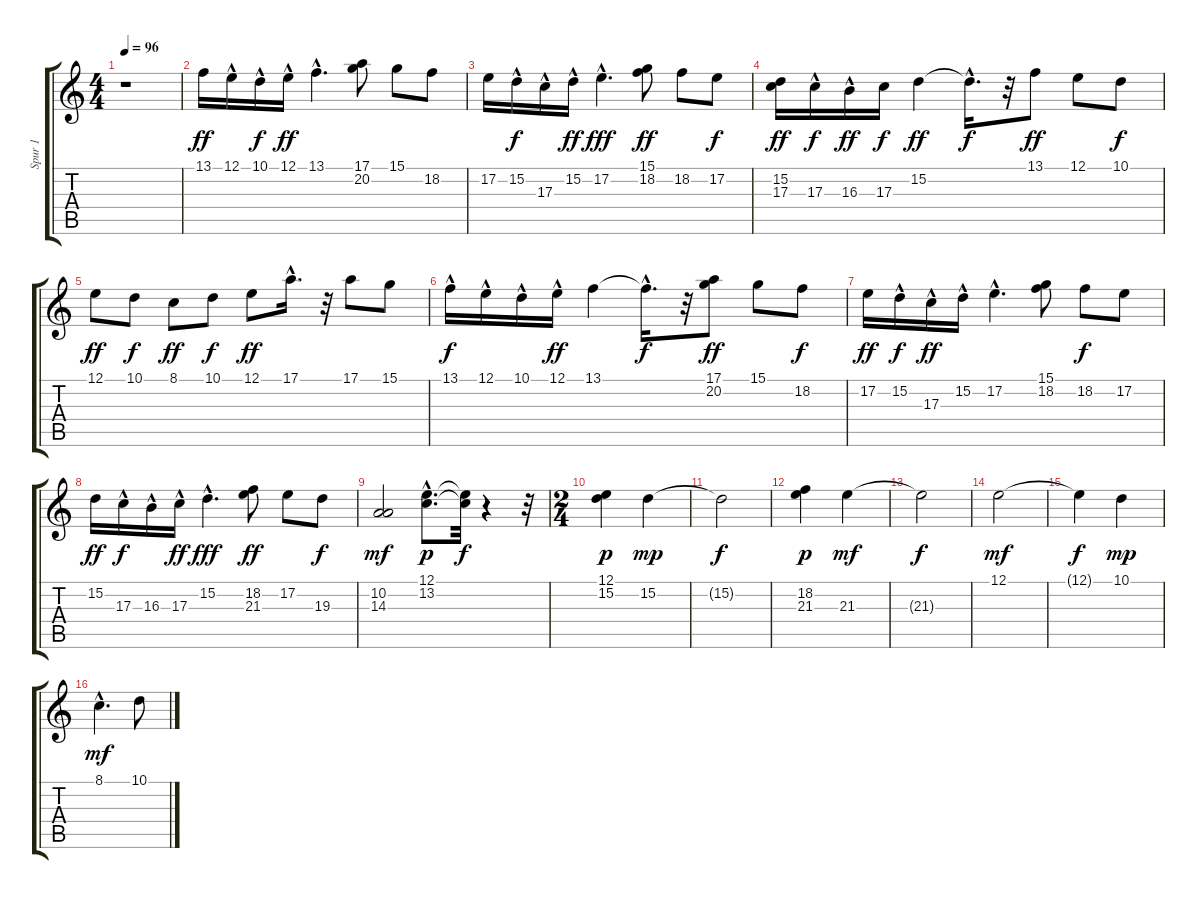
\track ("Spur 1" "Spur 1") {instrument accordion}
\staff {score tabs}
\tuning (E4 B3 G3 D3 A2 E2) {hide}
\ts (4 4)
\tempo 96
\clef g2
\ks c
r.1{dy ff instrument accordion} |
13.1.16{instrument accordion} 12.1{hac}.16 10.1{hac}.16{dy f} 12.1{hac}.16{dy ff} 13.1{hac}.4{d} (17.1 20.2).8 15.1.8 18.2.8 |
17.2.16 15.2{hac}.16{dy f} 17.3{hac}.16 15.2{hac}.16{dy ff} 17.2{hac}.4{d dy fff} (15.1 18.2).8{dy ff} 18.2.8 17.2.8{dy f} |
(15.2 17.3).16{dy ff instrument accordion} 17.3{hac}.16{dy f} 16.3{hac}.16{dy ff} 17.3.16{dy f} 15.2.4{dy ff} 15.2{hac t}.16{d dy f} r.32 13.1.8{dy ff} 12.1.8 10.1.8{dy f} |
12.1.8{dy ff} 10.1.8{dy f} 8.1.8{dy ff} 10.1.8{dy f} 12.1.8{dy ff} 17.1{hac}.16{d} r.32 17.1.8 15.1.8 |
13.1{hac}.16{dy f instrument accordion} 12.1{hac}.16 10.1{hac}.16 12.1{hac}.16{dy ff} 13.1.4 13.1{hac t}.16{d dy f} r.32 (17.1 20.2).8{dy ff} 15.1.8 18.2.8{dy f} |
17.2.16{dy ff} 15.2{hac}.16{dy f} 17.3{hac}.16{dy ff} 15.2{hac}.16 17.2{hac}.4{d} (15.1 18.2).8 18.2.8{dy f} 17.2.8 |
15.2.16{dy ff} 17.3{hac}.16{dy f} 16.3{hac}.16 17.3{hac}.16{dy ff} 15.2{hac}.4{d dy fff} (18.2 21.3).8{dy ff} 17.2.8 19.3.8{dy f} |
(10.2 14.3).2{dy mf instrument accordion} (12.1{hac} 13.2{hac}).8{d dy p} (12.1{t} 13.2{t}).32{dy f} r.4 r.32 |
\ts (2 4)
(12.1 15.2).4{dy p} 15.2.4{dy mp} |
15.2{t}.2{dy f} |
(18.2 21.3).4{dy p} 21.3.4{dy mf} |
21.3{t}.2{dy f} |
12.1.2{dy mf instrument accordion} |
12.1{t}.4{dy f} 10.1.4{dy mp} |
8.1{hac}.4{d dy mf instrument accordion} 10.1.8
